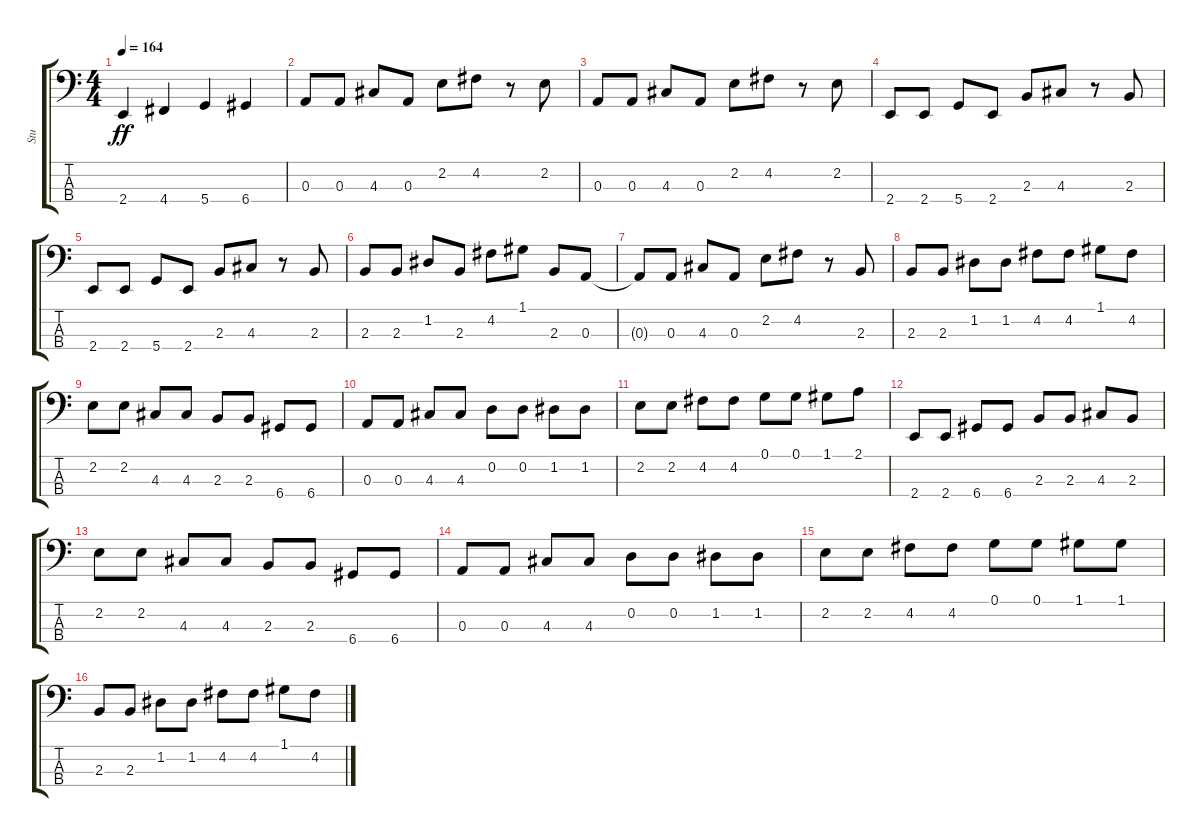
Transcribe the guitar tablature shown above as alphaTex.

\track ("Stu" "Stu") {instrument electricbassfinger}
\staff {score tabs}
\tuning (G2 D2 A1 D1) {hide}
\ts (4 4)
\tempo 164
\clef f4
\ks c
2.4.4{dy ff} 4.4.4 5.4.4 6.4.4 |
0.3.8 0.3.8 4.3.8 0.3.8 2.2.8 4.2.8 r.8 2.2.8 |
0.3.8 0.3.8 4.3.8 0.3.8 2.2.8 4.2.8 r.8 2.2.8 |
2.4.8 2.4.8 5.4.8 2.4.8 2.3.8 4.3.8 r.8 2.3.8 |
2.4.8 2.4.8 5.4.8 2.4.8 2.3.8 4.3.8 r.8 2.3.8 |
2.3.8 2.3.8 1.2.8 2.3.8 4.2.8 1.1.8 2.3.8 0.3.8 |
0.3{t}.8 0.3.8 4.3.8 0.3.8 2.2.8 4.2.8 r.8 2.3.8 |
2.3.8 2.3.8 1.2.8 1.2.8 4.2.8 4.2.8 1.1.8 4.2.8 |
2.2.8 2.2.8 4.3.8 4.3.8 2.3.8 2.3.8 6.4.8 6.4.8 |
0.3.8 0.3.8 4.3.8 4.3.8 0.2.8 0.2.8 1.2.8 1.2.8 |
2.2.8 2.2.8 4.2.8 4.2.8 0.1.8 0.1.8 1.1.8 2.1.8 |
2.4.8 2.4.8 6.4.8 6.4.8 2.3.8 2.3.8 4.3.8 2.3.8 |
2.2.8 2.2.8 4.3.8 4.3.8 2.3.8 2.3.8 6.4.8 6.4.8 |
0.3.8 0.3.8 4.3.8 4.3.8 0.2.8 0.2.8 1.2.8 1.2.8 |
2.2.8 2.2.8 4.2.8 4.2.8 0.1.8 0.1.8 1.1.8 1.1.8 |
2.3.8 2.3.8 1.2.8 1.2.8 4.2.8 4.2.8 1.1.8 4.2.8
